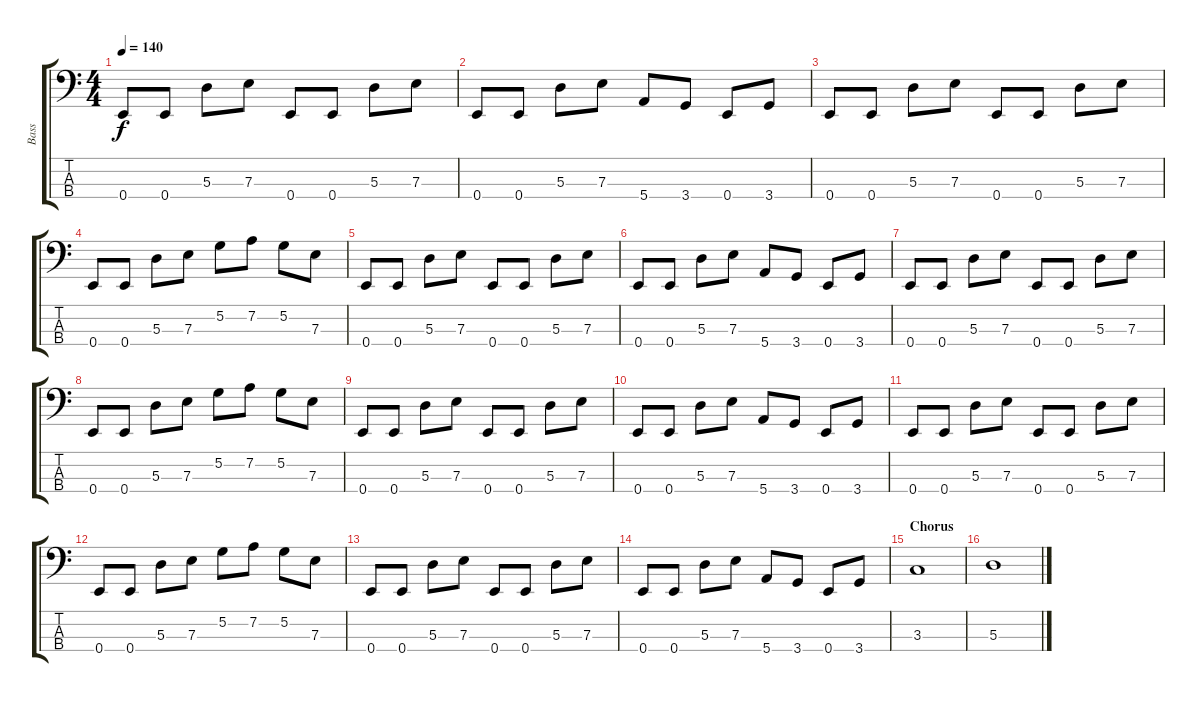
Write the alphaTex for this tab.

\track ("Bass" "Bass") {instrument electricbassfinger}
\staff {score tabs}
\tuning (G2 D2 A1 E1) {hide}
\ts (4 4)
\tempo 140
\clef f4
\ks c
0.4.8{dy f} 0.4.8 5.3.8 7.3.8 0.4.8 0.4.8 5.3.8 7.3.8 |
0.4.8 0.4.8 5.3.8 7.3.8 5.4.8 3.4.8 0.4.8 3.4.8 |
0.4.8 0.4.8 5.3.8 7.3.8 0.4.8 0.4.8 5.3.8 7.3.8 |
0.4.8 0.4.8 5.3.8 7.3.8 5.2.8 7.2.8 5.2.8 7.3.8 |
0.4.8 0.4.8 5.3.8 7.3.8 0.4.8 0.4.8 5.3.8 7.3.8 |
0.4.8 0.4.8 5.3.8 7.3.8 5.4.8 3.4.8 0.4.8 3.4.8 |
0.4.8 0.4.8 5.3.8 7.3.8 0.4.8 0.4.8 5.3.8 7.3.8 |
0.4.8 0.4.8 5.3.8 7.3.8 5.2.8 7.2.8 5.2.8 7.3.8 |
0.4.8 0.4.8 5.3.8 7.3.8 0.4.8 0.4.8 5.3.8 7.3.8 |
0.4.8 0.4.8 5.3.8 7.3.8 5.4.8 3.4.8 0.4.8 3.4.8 |
0.4.8 0.4.8 5.3.8 7.3.8 0.4.8 0.4.8 5.3.8 7.3.8 |
0.4.8 0.4.8 5.3.8 7.3.8 5.2.8 7.2.8 5.2.8 7.3.8 |
0.4.8 0.4.8 5.3.8 7.3.8 0.4.8 0.4.8 5.3.8 7.3.8 |
0.4.8 0.4.8 5.3.8 7.3.8 5.4.8 3.4.8 0.4.8 3.4.8 |
\section ("" "Chorus")
3.3.1 |
5.3.1
